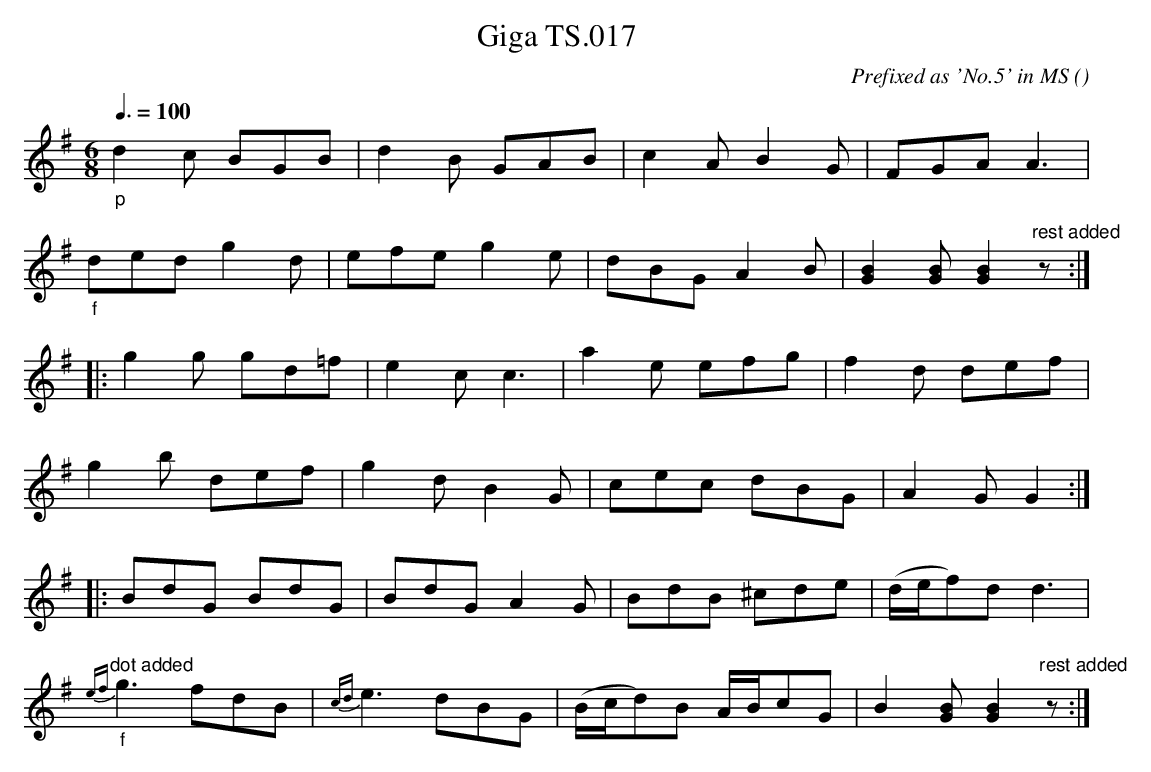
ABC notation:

X:1
T:Giga TS.017
M:6/8
L:1/8
Q:3/8=100
C:Prefixed as 'No.5' in MS
O:
K:G
"_p"d2c BGB|d2B GAB|c2AB2G|FGAA3|
"_f"dedg2d|efeg2e|dBGA2B|[B2G2][BG][B2G2]"rest added"z:|
|:g2g gd=f|e2cc3|a2e efg|f2 d def|
g2b def|g2dB2G|cec dBG|A2GG2:|
|:BdG BdG|BdGA2G|BdB ^cde|(d/e/f)dd3|
{ef}"dot added""_f"g3fdB|{cd}e3dBG|(B/c/d)B A/B/cG|B2[BG][B2G2]"rest added"z:|]
